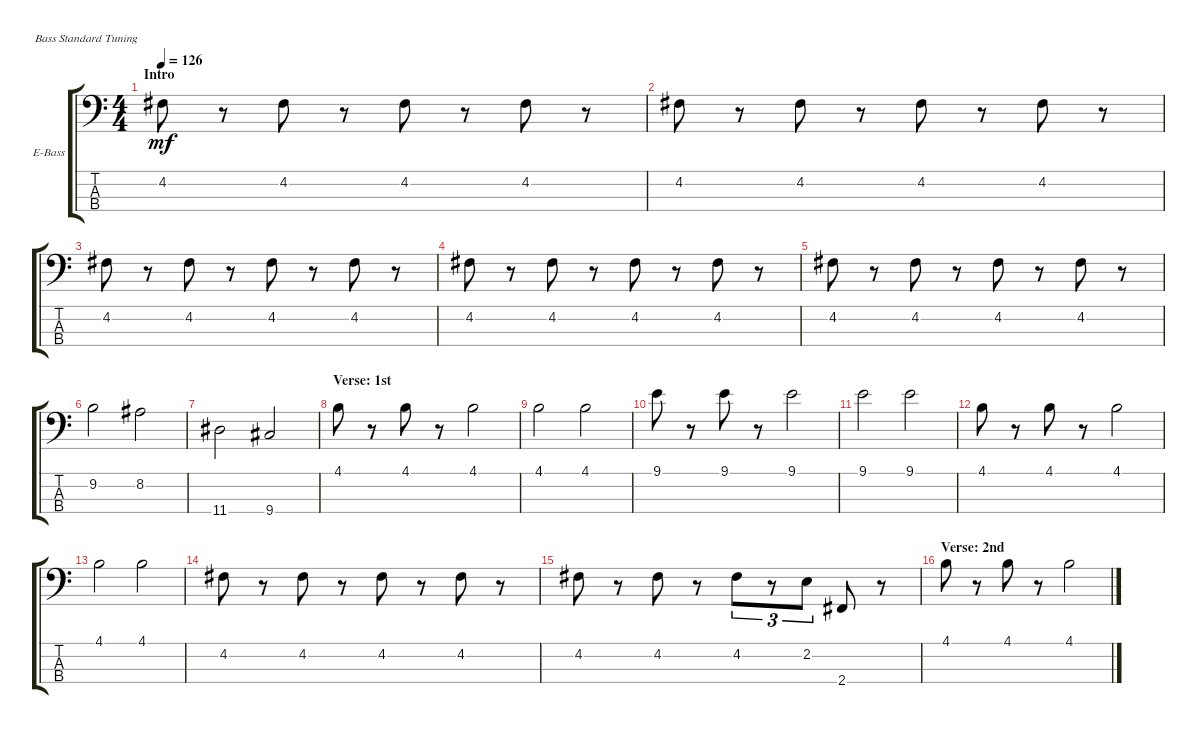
\defaultSystemsLayout 4
\bracketExtendMode groupsimilarinstruments
\firstSystemTrackNameOrientation horizontal
\otherSystemsTrackNameOrientation horizontal
\track ("Electric Bass" "E-Bass") {instrument electricbassfinger}
\staff {score tabs}
\tuning (G2 D2 A1 E1)
\ts (4 4)
\section ("" "Intro")
\tempo 126
\clef f4
\scale
0.485477
\ks c
4.2.8{dy mf instrument electricbassfinger} r.8 4.2.8 r.8 4.2.8 r.8 4.2.8 r.8 |
\scale
0.257261 4.2.8 r.8 4.2.8 r.8 4.2.8 r.8 4.2.8 r.8 |
\scale
0.257261 4.2.8 r.8 4.2.8 r.8 4.2.8 r.8 4.2.8 r.8 |
\scale
0.333333 4.2.8 r.8 4.2.8 r.8 4.2.8 r.8 4.2.8 r.8 |
\scale
0.333333 4.2.8 r.8 4.2.8 r.8 4.2.8 r.8 4.2.8 r.8 |
\scale
0.333333 9.2.2 8.2.2 |
\scale
0.333333 11.4.2 9.4.2 |
\section ("" "Verse: 1st")
\scale
0.333333 4.1.8 r.8 4.1.8 r.8 4.1.2 |
\scale
0.333333 4.1.2 4.1.2 |
\scale
0.333333 9.1.8 r.8 9.1.8 r.8 9.1.2 |
\scale
0.333333 9.1.2 9.1.2 |
\scale
0.333333 4.1.8 r.8 4.1.8 r.8 4.1.2 |
\scale
0.333333 4.1.2 4.1.2 |
\scale
0.333333 4.2.8 r.8 4.2.8 r.8 4.2.8 r.8 4.2.8 r.8 |
\scale
0.333333 4.2.8 r.8 4.2.8 r.8 4.2.8{tu (3 2)} r.8{tu (3 2)} 2.2.8{tu (3 2)} 2.4.8 r.8 |
\section ("" "Verse: 2nd")
\scale
0.333333 4.1.8 r.8 4.1.8 r.8 4.1.2
